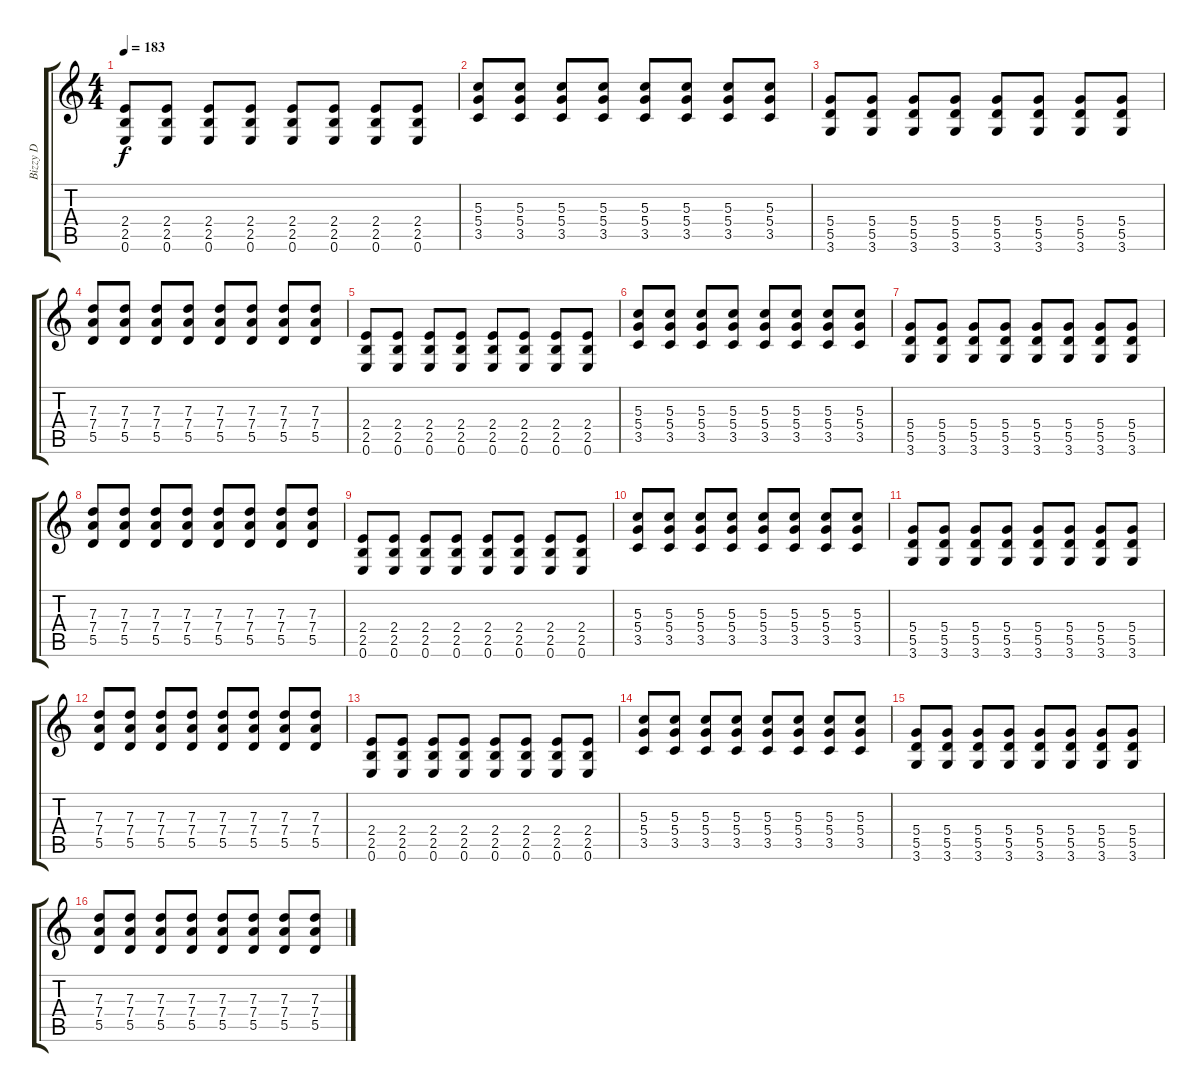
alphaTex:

\track ("Bizzy D" "Bizzy D") {instrument distortionguitar}
\staff {score tabs}
\tuning (E4 B3 G3 D3 A2 E2) {hide}
\ts (4 4)
\tempo 183
\clef g2
\ks c
(2.4 2.5 0.6).8{dy f} (2.4 2.5 0.6).8 (2.4 2.5 0.6).8 (2.4 2.5 0.6).8 (2.4 2.5 0.6).8 (2.4 2.5 0.6).8 (2.4 2.5 0.6).8 (2.4 2.5 0.6).8 |
(5.3 5.4 3.5).8 (5.3 5.4 3.5).8 (5.3 5.4 3.5).8 (5.3 5.4 3.5).8 (5.3 5.4 3.5).8 (5.3 5.4 3.5).8 (5.3 5.4 3.5).8 (5.3 5.4 3.5).8 |
(5.4 5.5 3.6).8 (5.4 5.5 3.6).8 (5.4 5.5 3.6).8 (5.4 5.5 3.6).8 (5.4 5.5 3.6).8 (5.4 5.5 3.6).8 (5.4 5.5 3.6).8 (5.4 5.5 3.6).8 |
(7.3 7.4 5.5).8 (7.3 7.4 5.5).8 (7.3 7.4 5.5).8 (7.3 7.4 5.5).8 (7.3 7.4 5.5).8 (7.3 7.4 5.5).8 (7.3 7.4 5.5).8 (7.3 7.4 5.5).8 |
(2.4 2.5 0.6).8 (2.4 2.5 0.6).8 (2.4 2.5 0.6).8 (2.4 2.5 0.6).8 (2.4 2.5 0.6).8 (2.4 2.5 0.6).8 (2.4 2.5 0.6).8 (2.4 2.5 0.6).8 |
(5.3 5.4 3.5).8 (5.3 5.4 3.5).8 (5.3 5.4 3.5).8 (5.3 5.4 3.5).8 (5.3 5.4 3.5).8 (5.3 5.4 3.5).8 (5.3 5.4 3.5).8 (5.3 5.4 3.5).8 |
(5.4 5.5 3.6).8 (5.4 5.5 3.6).8 (5.4 5.5 3.6).8 (5.4 5.5 3.6).8 (5.4 5.5 3.6).8 (5.4 5.5 3.6).8 (5.4 5.5 3.6).8 (5.4 5.5 3.6).8 |
(7.3 7.4 5.5).8 (7.3 7.4 5.5).8 (7.3 7.4 5.5).8 (7.3 7.4 5.5).8 (7.3 7.4 5.5).8 (7.3 7.4 5.5).8 (7.3 7.4 5.5).8 (7.3 7.4 5.5).8 |
(2.4 2.5 0.6).8 (2.4 2.5 0.6).8 (2.4 2.5 0.6).8 (2.4 2.5 0.6).8 (2.4 2.5 0.6).8 (2.4 2.5 0.6).8 (2.4 2.5 0.6).8 (2.4 2.5 0.6).8 |
(5.3 5.4 3.5).8 (5.3 5.4 3.5).8 (5.3 5.4 3.5).8 (5.3 5.4 3.5).8 (5.3 5.4 3.5).8 (5.3 5.4 3.5).8 (5.3 5.4 3.5).8 (5.3 5.4 3.5).8 |
(5.4 5.5 3.6).8 (5.4 5.5 3.6).8 (5.4 5.5 3.6).8 (5.4 5.5 3.6).8 (5.4 5.5 3.6).8 (5.4 5.5 3.6).8 (5.4 5.5 3.6).8 (5.4 5.5 3.6).8 |
(7.3 7.4 5.5).8 (7.3 7.4 5.5).8 (7.3 7.4 5.5).8 (7.3 7.4 5.5).8 (7.3 7.4 5.5).8 (7.3 7.4 5.5).8 (7.3 7.4 5.5).8 (7.3 7.4 5.5).8 |
(2.4 2.5 0.6).8 (2.4 2.5 0.6).8 (2.4 2.5 0.6).8 (2.4 2.5 0.6).8 (2.4 2.5 0.6).8 (2.4 2.5 0.6).8 (2.4 2.5 0.6).8 (2.4 2.5 0.6).8 |
(5.3 5.4 3.5).8 (5.3 5.4 3.5).8 (5.3 5.4 3.5).8 (5.3 5.4 3.5).8 (5.3 5.4 3.5).8 (5.3 5.4 3.5).8 (5.3 5.4 3.5).8 (5.3 5.4 3.5).8 |
(5.4 5.5 3.6).8 (5.4 5.5 3.6).8 (5.4 5.5 3.6).8 (5.4 5.5 3.6).8 (5.4 5.5 3.6).8 (5.4 5.5 3.6).8 (5.4 5.5 3.6).8 (5.4 5.5 3.6).8 |
(7.3 7.4 5.5).8 (7.3 7.4 5.5).8 (7.3 7.4 5.5).8 (7.3 7.4 5.5).8 (7.3 7.4 5.5).8 (7.3 7.4 5.5).8 (7.3 7.4 5.5).8 (7.3 7.4 5.5).8
